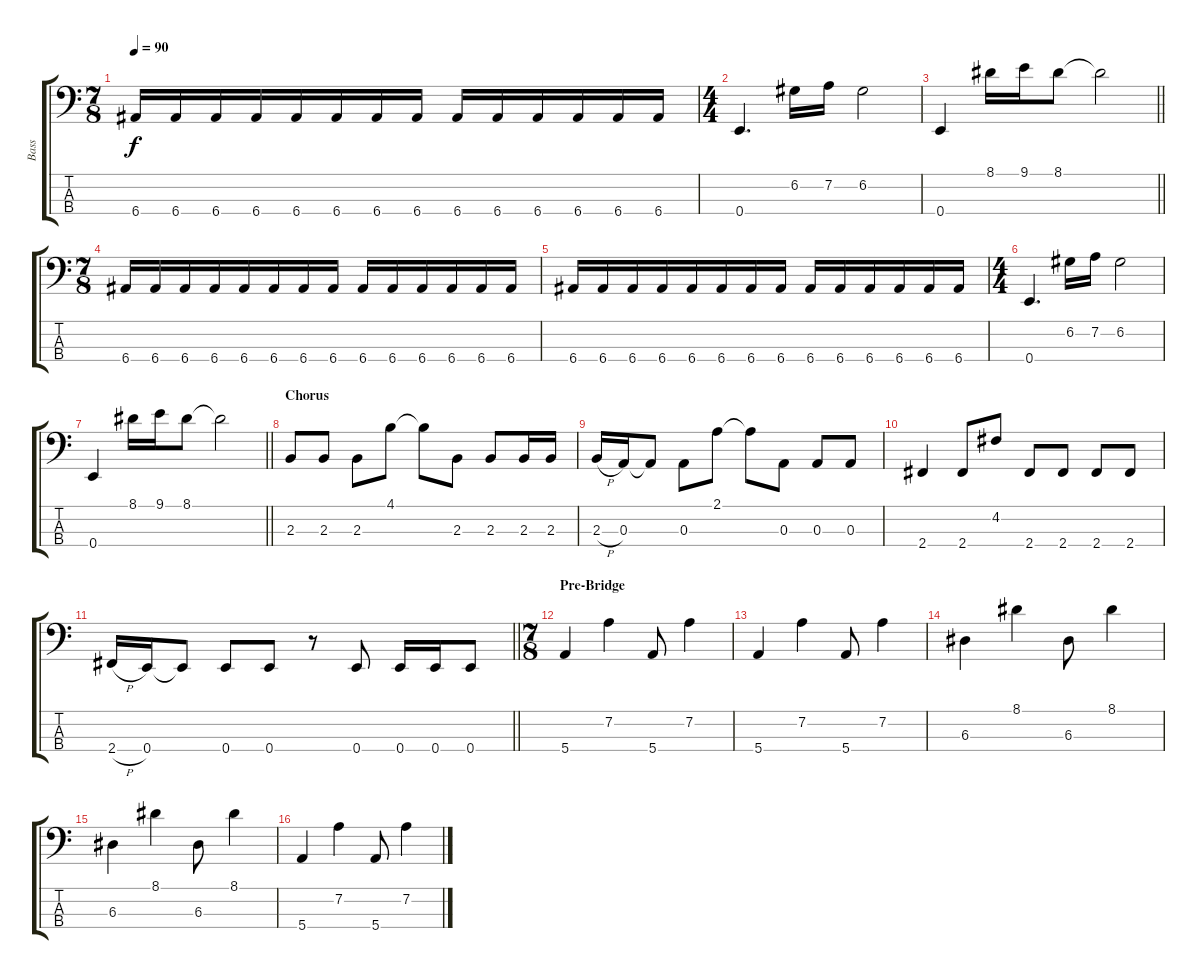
\track ("Bass" "Bass") {instrument electricbassfinger}
\staff {score tabs}
\tuning (G2 D2 A1 E1) {hide}
\ts (7 8)
\tempo 90
\clef f4
\ks c
6.4.16{dy f} 6.4.16 6.4.16 6.4.16 6.4.16 6.4.16 6.4.16 6.4.16 6.4.16 6.4.16 6.4.16 6.4.16 6.4.16 6.4.16 |
\ts (4 4)
0.4.4{d} 6.2.16 7.2.16 6.2.2 |
\barLineRight lightlight
0.4.4 8.1.16 9.1.16 8.1.8 8.1{t}.2 |
\ts (7 8)
6.4.16 6.4.16 6.4.16 6.4.16 6.4.16 6.4.16 6.4.16 6.4.16 6.4.16 6.4.16 6.4.16 6.4.16 6.4.16 6.4.16 |
6.4.16 6.4.16 6.4.16 6.4.16 6.4.16 6.4.16 6.4.16 6.4.16 6.4.16 6.4.16 6.4.16 6.4.16 6.4.16 6.4.16 |
\ts (4 4)
0.4.4{d} 6.2.16 7.2.16 6.2.2 |
\barLineRight lightlight
0.4.4 8.1.16 9.1.16 8.1.8 8.1{t}.2 |
\section ("" "Chorus")
2.3.8 2.3.8 2.3.8 4.1.8 4.1{t}.8 2.3.8 2.3.8 2.3.16 2.3.16 |
2.3{h}.16 0.3.16 0.3{t}.8 0.3.8 2.1.8 2.1{t}.8 0.3.8 0.3.8 0.3.8 |
2.4.4 2.4.8 4.2.8 2.4.8 2.4.8 2.4.8 2.4.8 |
\barLineRight lightlight
2.4{h}.16 0.4.16 0.4{t}.8 0.4.8 0.4.8 r.8 0.4.8 0.4.16 0.4.16 0.4.8 |
\ts (7 8)
\section ("" "Pre-Bridge")
5.4.4 7.2.4 5.4.8 7.2.4 |
5.4.4 7.2.4 5.4.8 7.2.4 |
6.3.4 8.1.4 6.3.8 8.1.4 |
6.3.4 8.1.4 6.3.8 8.1.4 |
5.4.4 7.2.4 5.4.8 7.2.4
